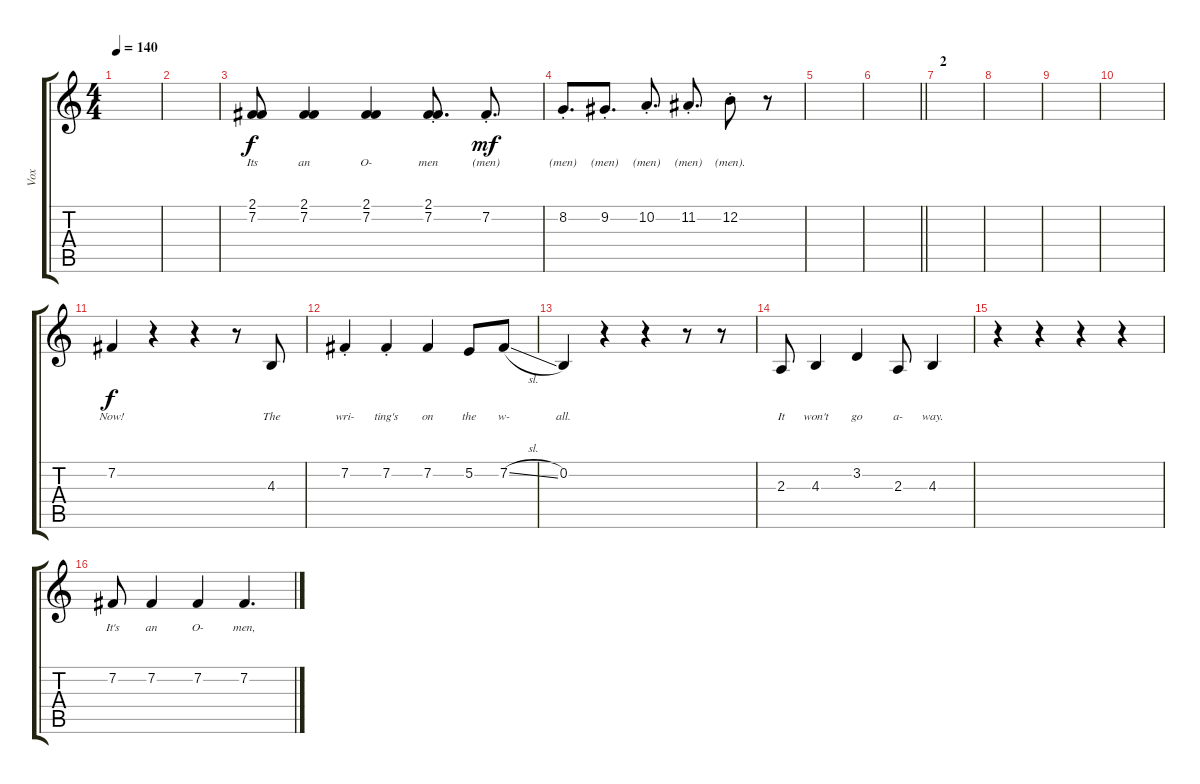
\track ("Vox" "Vox") {instrument lead6voice}
\staff {score tabs}
\tuning (E4 B3 G3 D3 A2 E2) {hide}
\ts (4 4)
\tempo 140
\clef g2
\ks c
|
|
(2.1 7.2).8{lyrics (0 "Its") lyrics (1 "") lyrics (2 "") lyrics (3 "") lyrics (4 "") dy f} (2.1 7.2).4{lyrics (0 "an") lyrics (1 "") lyrics (2 "") lyrics (3 "") lyrics (4 "")} (2.1 7.2).4{lyrics (0 "O-") lyrics (1 "") lyrics (2 "") lyrics (3 "") lyrics (4 "")} (2.1 7.2{st}).8{d lyrics (0 "men") lyrics (1 "") lyrics (2 "") lyrics (3 "") lyrics (4 "")} 7.2{st}.8{d lyrics (0 "(men)") lyrics (1 "") lyrics (2 "") lyrics (3 "") lyrics (4 "") dy mf} |
8.2{st}.8{d lyrics (0 "(men)") lyrics (1 "") lyrics (2 "") lyrics (3 "") lyrics (4 "")} 9.2{st}.8{d lyrics (0 "(men)") lyrics (1 "") lyrics (2 "") lyrics (3 "") lyrics (4 "")} 10.2{st}.8{d lyrics (0 "(men)") lyrics (1 "") lyrics (2 "") lyrics (3 "") lyrics (4 "")} 11.2{st}.8{d lyrics (0 "(men)") lyrics (1 "") lyrics (2 "") lyrics (3 "") lyrics (4 "")} 12.2{st}.8{lyrics (0 "(men).") lyrics (1 "") lyrics (2 "") lyrics (3 "") lyrics (4 "")} r.8 |
|
\barLineRight lightlight
|
\section ("" "2")
|
|
|
|
7.2.4{lyrics (0 "Now!") lyrics (1 "") lyrics (2 "") lyrics (3 "") lyrics (4 "") dy f} r.4 r.4 r.8 4.3.8{lyrics (0 "The") lyrics (1 "") lyrics (2 "") lyrics (3 "") lyrics (4 "")} |
7.2{st}.4{lyrics (0 "wri-") lyrics (1 "") lyrics (2 "") lyrics (3 "") lyrics (4 "")} 7.2{st}.4{lyrics (0 "ting's") lyrics (1 "") lyrics (2 "") lyrics (3 "") lyrics (4 "")} 7.2.4{lyrics (0 "on") lyrics (1 "") lyrics (2 "") lyrics (3 "") lyrics (4 "")} 5.2.8{lyrics (0 "the") lyrics (1 "") lyrics (2 "") lyrics (3 "") lyrics (4 "")} 7.2{sl}.8{lyrics (0 "w-") lyrics (1 "") lyrics (2 "") lyrics (3 "") lyrics (4 "")} |
0.2.4{lyrics (0 "all.") lyrics (1 "") lyrics (2 "") lyrics (3 "") lyrics (4 "")} r.4 r.4 r.8 r.8 |
2.3.8{lyrics (0 "It") lyrics (1 "") lyrics (2 "") lyrics (3 "") lyrics (4 "")} 4.3.4{lyrics (0 "won't") lyrics (1 "") lyrics (2 "") lyrics (3 "") lyrics (4 "")} 3.2.4{lyrics (0 "go") lyrics (1 "") lyrics (2 "") lyrics (3 "") lyrics (4 "")} 2.3.8{lyrics (0 "a-") lyrics (1 "") lyrics (2 "") lyrics (3 "") lyrics (4 "")} 4.3.4{lyrics (0 "way.") lyrics (1 "") lyrics (2 "") lyrics (3 "") lyrics (4 "")} |
r.4 r.4 r.4 r.4 |
7.2.8{lyrics (0 "It's") lyrics (1 "") lyrics (2 "") lyrics (3 "") lyrics (4 "")} 7.2.4{lyrics (0 "an") lyrics (1 "") lyrics (2 "") lyrics (3 "") lyrics (4 "")} 7.2.4{lyrics (0 "O-") lyrics (1 "") lyrics (2 "") lyrics (3 "") lyrics (4 "")} 7.2.4{d lyrics (0 "men,") lyrics (1 "") lyrics (2 "") lyrics (3 "") lyrics (4 "")}
